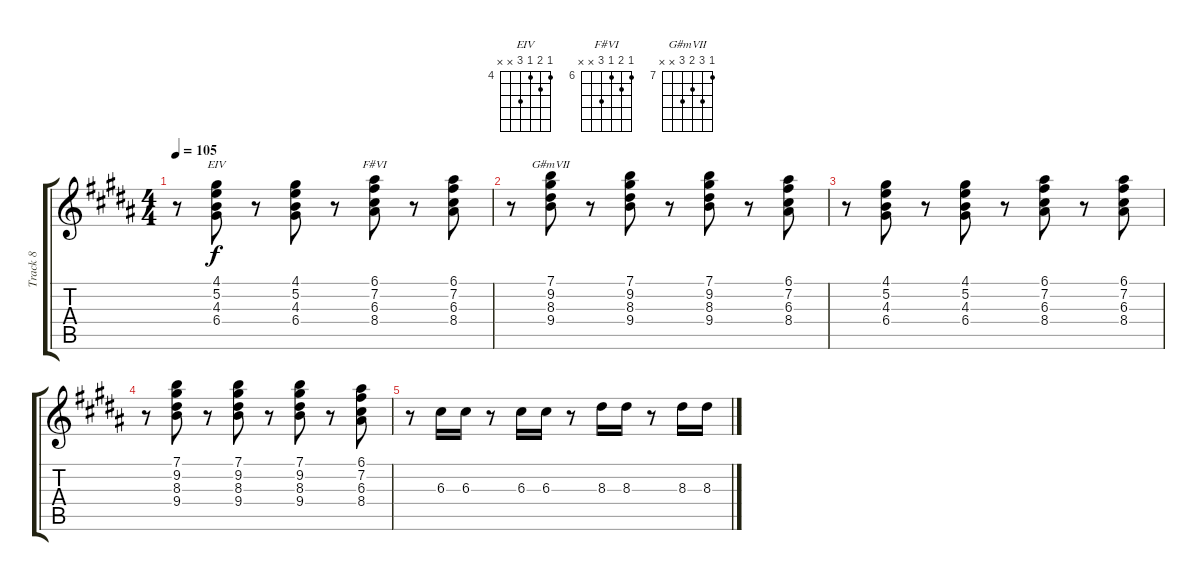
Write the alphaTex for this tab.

\track ("Track 8" "Track 8") {instrument acousticguitarnylon}
\staff {score tabs}
\tuning (E4 B3 G3 D3 A2 E2) {hide}
\chord ("EIV" 4 5 4 6 x x) {firstfret 4}
\chord ("F#VI" 6 7 6 8 x x) {firstfret 6}
\chord ("G#mVII" 7 9 8 9 x x) {firstfret 7}
\ts (4 4)
\tempo 105
\clef g2
\ks b
r.8{dy f} (4.1 5.2 4.3 6.4).8{ch "EIV"} r.8 (4.1 5.2 4.3 6.4).8 r.8 (6.1 7.2 6.3 8.4).8{ch "F#VI"} r.8 (6.1 7.2 6.3 8.4).8 |
r.8 (7.1 9.2 8.3 9.4).8{ch "G#mVII"} r.8 (7.1 9.2 8.3 9.4).8 r.8 (7.1 9.2 8.3 9.4).8 r.8 (6.1 7.2 6.3 8.4).8 |
r.8 (4.1 5.2 4.3 6.4).8 r.8 (4.1 5.2 4.3 6.4).8 r.8 (6.1 7.2 6.3 8.4).8 r.8 (6.1 7.2 6.3 8.4).8 |
r.8 (7.1 9.2 8.3 9.4).8 r.8 (7.1 9.2 8.3 9.4).8 r.8 (7.1 9.2 8.3 9.4).8 r.8 (6.1 7.2 6.3 8.4).8 |
r.8 6.3.16 6.3.16 r.8 6.3.16 6.3.16 r.8 8.3.16 8.3.16 r.8 8.3.16 8.3.16
